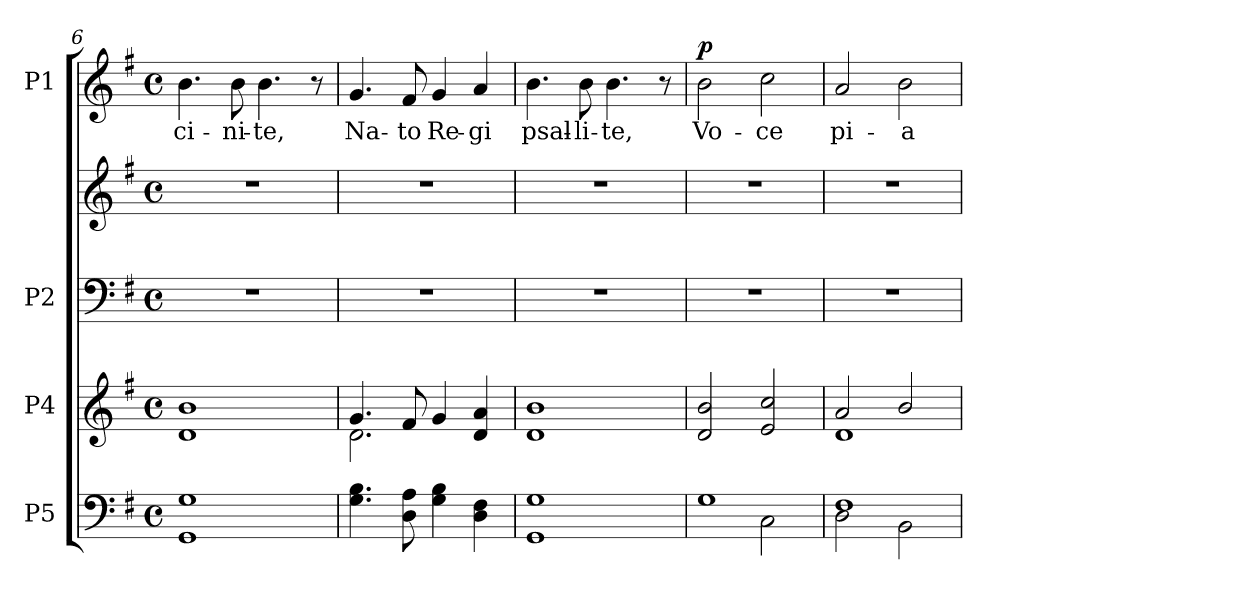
**kern	**kern	**kern	**kern	**kern	**text	**dynam
*part4	*part3	*part2	*part2	*part1	*part1	*part1
*staff5	*staff4	*staff3	*staff2	*staff1	*staff1	*staff1
*I"P5	*I"P4	*I"P2	*	*I"P1	*	*
*clefF4	*clefG2	*clefF4	*clefG2	*clefG2	*	*
*k[f#]	*k[f#]	*k[f#]	*k[f#]	*k[f#]	*	*
*G:	*G:	*G:	*G:	*G:	*	*
*M4/4	*M4/4	*M4/4	*M4/4	*M4/4	*	*
*met(c)	*met(c)	*met(c)	*met(c)	*met(c)	*	*
=6	=6	=6	=6	=6	=6	=6
!	!	!	!	!	!LO:LY:b:color=#000000	!
1GGi 1Gi	1di 1bi	1r	1r	4.bi\	-ci-	.
!	!	!	!	!	!LO:LY:b:color=#000000	!
.	.	.	.	8bi\	-ni-	.
!	!	!	!	!	!LO:LY:b:color=#000000	!
.	.	.	.	4.bi\	-te,	.
.	.	.	.	8r	.	.
=7	=7	=7	=7	=7	=7	=7
*	*^	*	*	*	*	*
!	!	!	!	!	!	!LO:LY:b:color=#000000	!
4.Gi\ 4.Bi	4.gi/	2.di\	1r	1r	4.gi/	Na-	.
!	!	!	!	!	!	!LO:LY:b:color=#000000	!
8Di\ 8Ai	8f#i/	.	.	.	8f#i/	-to	.
!	!	!	!	!	!	!LO:LY:b:color=#000000	!
4Gi\ 4Bi	4gi/	.	.	.	4gi/	Re-	.
!	!	!	!	!	!	!LO:LY:b:color=#000000	!
4Di\ 4F#i	4di/ 4ai	4ryy	.	.	4ai/	-gi	.
*	*v	*v	*	*	*	*	*
=8	=8	=8	=8	=8	=8	=8
*	*^	*	*	*	*	*
!	!	!	!	!	!	!LO:LY:b:color=#000000	!
*	*v	*v	*	*	*	*	*
1GGi 1Gi	1di 1bi	1r	1r	4.bi\	psal-	.
!	!	!	!	!	!LO:LY:b:color=#000000	!
.	.	.	.	8bi\	-li-	.
!	!	!	!	!	!LO:LY:b:color=#000000	!
.	.	.	.	4.bi\	-te,	.
.	.	.	.	8r	.	.
=9	=9	=9	=9	=9	=9	=9
*^	*	*	*	*	*	*
!	!	!	!	!	!	!LO:LY:b:color=#000000	!
1Gi	2ryy	2di/ 2bi	1r	1r	2bi\	Vo-	p
!	!	!	!	!	!	!LO:LY:b:color=#000000	!
.	2Ci\	2ei/ 2cci	.	.	2cci\	-ce	.
=10	=10	=10	=10	=10	=10	=10	=10
*	*	*^	*	*	*	*	*
!	!	!	!	!	!	!	!LO:LY:b:color=#000000	!
1F#i	2Di\	2ai/	1di	1r	1r	2ai/	pi-	.
!	!	!	!	!	!	!	!LO:LY:b:color=#000000	!
.	2BBi\	2bi/	.	.	.	2bi\	-a	.
*v	*v	*	*	*	*	*	*	*
*	*v	*v	*	*	*	*	*
=	=	=	=	=	=	=
*-	*-	*-	*-	*-	*-	*-
